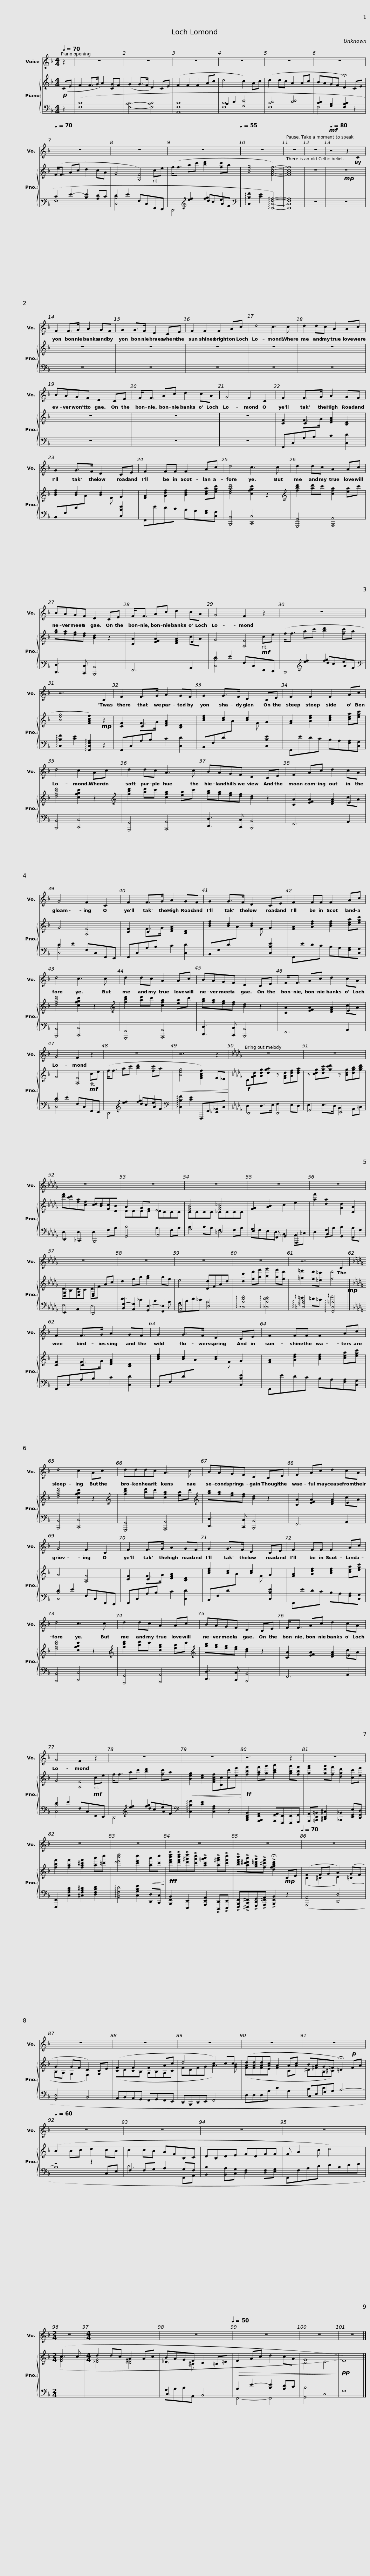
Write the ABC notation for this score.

X:1
%%score 1 { ( 2 5 ) | ( 3 4 6 ) }
L:1/8
Q:1/4=70
M:4/4
I:linebreak $
K:F
V:1 treble
V:2 treble
V:5 treble
V:3 bass
V:4 bass
V:6 bass
V:1
 z2 | z8 | z8 | z8 | z8 | %5
 z8 |$[Q:1/4=68] z8[Q:1/4=66][Q:1/4=64][Q:1/4=62][Q:1/4=60][Q:1/4=70] | z8 | z8[Q:1/4=70] |[Q:1/4=68] z8[Q:1/4=65][Q:1/4=60][Q:1/4=55] | %10
 z8 | z8 | z8 |$[Q:1/4=80]!mf! z4 z2 C2 | F2 F>G A2 GF | %15
 G2 G>F D2 CE | F2 F2 F2 Ac |$ d4 c3 c | d2 dc A2 Ac | BAGF D2 CE |$ %20
 F<F Ac d2 cA | G4 F2 C2 | F2 F>G A2 GF |$ G2 G>F D2 CE | F2 FF F2 Ac | %25
 d4 c3 c | d2 dc A2 Ac |$ BAGF D2 CE | F<F Ac d2 cA | G4 F2 z2 |$ %30
 z8 | z6 C2 | F2 F>G A2 GF | G2 G>F D2 CE |$ F2 F2 F2 Ac | %35
 d4 c2 Ac | d2 dc A3 c |$ BAGF D2 CE | F2 Ac d2 cA | G4 F2 C2 |$ %40
 F2 F>G A2 GF | G2 G>F D2 CE | F2 FF F2 Ac | d4 c3 c |$ d2 dc A2 Ac | %45
 BAGF D2 CE | F<F Ac d2 cA |$ G4 F2 z2 | z8 | z6 z2 | %50
[K:Db] z8 |$ z8 | z8 | z8 |$ z8 | %55
 z8 | z8 | z8 |$ z8 | z8 | %60
 z8 | z6 C2 ||$[K:F] F2 F>G A2 GF | G2 G>F D2 CE | F2 FF F2 Ac |$ %65
 d4 c2 Ac | dddc A3 c | BAGF D2 CE |$ F2 Ac d2 cA | G4 F2 C2 | %70
 F2 F>G A2 GF |$ G2 G>F D2 CE | F2 FF F2 Ac | d4 c3 c | d2 dc A2 Ac |$ %75
 BAGF D2 CE | F<F Ac d2 cA | G4 F2 z2 |$ z8 | z8 | %80
 z6 z2 | z8 |$ z8 | z8 |[Q:1/4=75] z8[Q:1/4=70][Q:1/4=65] | %85
[Q:1/4=60] z8[Q:1/4=55][Q:1/4=50][Q:1/4=45][Q:1/4=30][Q:1/4=70] |$[K:F] z8 | z8 | z8 | z8 |$ %90
 z8 | z8[Q:1/4=60] | z8 | z8 | z8 |$ %95
 z8 |[M:2/4] z4 |[M:4/4] x8 |[Q:1/4=55] z8[Q:1/4=50][Q:1/4=45][Q:1/4=40][Q:1/4=50] | z8 | %100
 z8 |$ z8 |] %102
V:2
!p! (CE | F2 F>G A2) [CG]F | (G2 G>F D2) CE | (F2 F2 F2 Ac | d4 c2) Ac | %5
 (d2 dc A2 Ac |$ BAGF !fermata!D2) CE | (F<F Ac d2 cA | G4 [A,F]4) | (f<f ac' [bd']2 [fc']a | %10
 [Beg]4 [FAcf]4-) | [FAcf]8 | z8 |$!mp! z8 | z8 | %15
 z8 | z8 |$ z8 | z8 | z8 |$ %20
 z8 | z8 | [CF]2 C2 [DFA]2 [B,D]2 |$ [Bdf]2 [Bd]2 [Bd]2 G2 | [FA]2 [Adf]2 [Bdf]2 [cea][egc'] | %25
 [dfbd']4 [cfgc']2 z2 |[K:treble] [fbd']2 [ad']c' [cfa]2 [ea]c' |$ [gb][fa][eg][df] [Bd]2 z2 | [CA]2 [EFA]2 [DFA]2 E2 | G4 [A,F]4 |$ %30
 (f<f ac' [bd']2 [fc']a | [Beg]4 [FAcf]2)!mp! z2 | [CF]2 C2 [DFA]2 [B,D]2 | [Bdf]2 [Bd]2 [Bd]2 G2 |$ [FA]2 [Adf]2 [Bdf]2 [cea][egc'] | %35
 [dfbd']4 [cfgc']2 z2 |[K:treble] [fbd']2 [ad']c' [cfa]2 [ea]c' |$ [gb][fa][eg][df] [Bd]2 z2 | [CA]2 [EFA]2 [DFA]2 E2 | G4 [A,F]4 |$ %40
 [CF]2 C2 [DFA]2 [B,D]2 | [Bdf]2 [Bd]2 [Bd]2 G2 | [FA]2 [Adf]2 [Bdf]2 [cea][egc'] | [dfbd']4 [cfgc']2 z2 |$[K:treble] [fbd']2 [ad']c' [cfa]2 [ea]c' | %45
 [gb][fa][eg][df] [Bd]2 z2 | [CA]2 [EFA]2 [DFA]2 E2 |$ G4 [A,F]4 | (f<f ac' [bd']2 [fc']a |!<(! [Beg]4 [FAcf]2) F_E!<)! | %50
[K:Db]!f! D[GAd][Adg][dga] z [FAd][Adf][dfa] |$ z [cdg][dgc'][gc'd'] z [Bdg][dgb][gbd'] | [d'f'][c'd'][fa][cf] [cd][Bd][Fc][DB] | A2 GF E4 |$ [EGB]4 [FA_c]4 | %55
 [FG]2 [AB]2 c2 e2 | [af']2 [da]2 [Gd]2 [CA]2 | [D,G,]2 [E,A,]2 [D,F,]2 Ac |$ d2 fa [gb]2 af | e4 [Dd]FAd | %60
 [dd']2 [ff'][aa'] [bb']2 [aa'][ff'] | [=g=g']2 [ff'][=e=e'] [ff']4!mp! ||$[K:F] [CF]2 C2 [DFA]2 [B,D]2 | [Bdf]2 [Bd]2 [Bd]2 G2 | [FA]2 [Adf]2 [Bdf]2 [cea][egc'] |$ %65
 [dfbd']4 [cfgc']2 z2 |[K:treble] [fbd']2 [ad']c' [cfa]2 [ea]c' |[K:treble] [gb][fa][eg][df] [Bd]2 z2 |$ [CA]2 [EFA]2 [DFA]2 E2 | G4 [A,F]4 | %70
 [CF]2 C2 [DFA]2 [B,D]2 |$ [Bdf]2 [Bd]2 [Bd]2 G2 | [FA]2 [Adf]2 [Bdf]2 [cea][egc'] | [dfbd']4 [cfgc']2 z2 |[K:treble] [fbd']2 [ad']c' [cfa]2 [ea]c' |$ %75
[K:treble] [gb][fa][eg][df] [Bd]2 z2 | [CA]2 [EFA]2 [DFA]2 E2 | G4 [A,F]4 |$ f<f ac' [bd']2 [fc']a |!<(! [Beg]2 [ce]2 [FAcf][Cc][cc'][ee']!<)! | %80
!ff! [fbf']2 [faf'][gg'] [ac'a']2 [gbg'][fbf'] | [ge'g']2 [gd'g'][ff'] [dgd']2 [cc'][ee'] |$ [fbf']2 [faf']2 [fa^c'f']2 [aa'][=c'c''] | [d'e'b'd'']4 [c'e'c'']2!<(! [aa'][c'c'']!<)! |!fff! !>![d'f'b'd'']!>![d'f'b'd'']!>![d'^g'd'']!>![c'g'c''] !>![ac'=g'a']2 !>![a^f'a']!>![c'f'c''] | %85
 !>![bd'f'b']!>![ac'^d'a']!>![gb=d'g']!>![f^c'f'] !>!!fermata![dfgbd']2!mp! CE |$[K:F] (F2 FG A2) (GF | G2 GF D2) CE | (F2 F2 F2 Ac | d4 c2) cc |$ %90
 ([Ad][Ad][Ad][Ac] A2 Ac | BAG=F !fermata!=D2)!p! FA | (B2 Bc d2 cB | c2 cB AFB,C | DB,DE FDFF |$ %95
 F A2 c d4) |[M:2/4] (c3 c |[M:4/4] d2 dc A2 Ac | BAGF D2 =C=E |!>(! F2 Ac d2 cA | %100
 G8!>)! |$!pp! F8) |] %102
V:3
 z2 | ([F,C]8 | [F,-B,-C]4 [F,B,C]4 | [A,,F,C]8 | B,2 D2 [G,E]4 | %5
 [CD]4 [DE]4 |$ [CD]2 [G,B,]2 [F,B,C]2 z2 | C2 E2- [B,E]2 [A,D]C | D2 E2 F,C,F,,E,, | x2[K:treble] [ef]2 [fg]2 e2 | %10
[K:bass] !arpeggio![C,B,F]2 [CE]2 !arpeggio![F,,C,F,A,]4-) | [F,,C,F,A,]8 | z8 |$ z8 | z8 | %15
 z8 | z8 |$ z8 | z8 | z8 |$ %20
 z8 | z8 | F,,C,A,B, C2 [C,D]2 |$ B,,F,D[I:staff -1]A[I:staff +1] x[I:staff -1] F[I:staff +1] [C,B,E]2 | F,,EDC B,A,[F,A,][C,G,] | %25
 [B,,,B,,]4 [C,,C,]4 | [G,,,G,,]4 [A,,,A,,]4 |$ [D,,D,]3 [C,,C,] [B,,,B,,]4 | F,,6 A,,2 | D2 E2 F,C,F,,E,, |$ %30
 x2[K:treble] [ef]2 [fg]2 e2 |[K:bass] !arpeggio![C,B,F]2 [CE]2 !arpeggio![F,,C,F,A,]2 z2 | F,,C,A,B, C2 [C,D]2 | B,,F,D[I:staff -1]A[I:staff +1] x[I:staff -1] F[I:staff +1] [C,B,E]2 |$ F,,EDC B,A,[F,A,][C,G,] | %35
 [B,,,B,,]4 [C,,C,]4 | [G,,,G,,]4 [A,,,A,,]4 |$ [D,,D,]3 [C,,C,] [B,,,B,,]4 | F,,6 A,,2 | D2 E2 F,C,F,,E,, |$ %40
 F,,C,A,B, C2 [C,D]2 | B,,F,D[I:staff -1]A[I:staff +1] x[I:staff -1] F[I:staff +1] [C,B,E]2 | F,,EDC B,A,[F,A,][C,G,] | [B,,,B,,]4 [C,,C,]4 |$ [G,,,G,,]4 [A,,,A,,]4 | %45
 [D,,D,]3 [C,,C,] [B,,,B,,]4 | F,,6 A,,2 |$ D2 E2 F,C,F,,E,, | x2[K:treble] [ef]2 [fg]2 e2 |[K:bass] !arpeggio![C,B,F]2 [CE]2 F,,,F,,[_E,,_A,,]C, | %50
[K:Db] D,,4 D,,4 |$ G,,4 E,,4 | D,,2 _C,,2 B,,,4 | G,,4 A,,4 |$ G,4 =D,4 | %55
 E,2 x F,, G,,2 A,,,2 | x2 B,,2 G,,2 F,,2 | E,,2 A,,2 D,,4 |$ [B,,F,-]2 [A,,F,]2 [G,,D,-]2 [F,,D,]2 | [A,,E,]4 D,4 | %60
 !arpeggio![_C,A,DF]4 !arpeggio![_C,A,DE]4 | !arpeggio![=C,=G,B,]4 !arpeggio![F,,C,=A,]4 ||$[K:F] F,,C,A,B, C2 [C,D]2 | B,,F,D[I:staff -1]A[I:staff +1] x[I:staff -1] F[I:staff +1] [C,B,E]2 | F,,EDC B,A,[F,A,][C,G,] |$ %65
 [B,,,B,,]4 [C,,C,]4 | [G,,,G,,]4 [A,,,A,,]4 | [D,,D,]3 [C,,C,] [B,,,B,,]4 |$ F,,6 A,,2 | D2 E2 F,C,F,,E,, | %70
 F,,C,A,B, C2 [C,D]2 |$ B,,F,D[I:staff -1]A[I:staff +1] x[I:staff -1] F[I:staff +1] [C,B,E]2 | F,,EDC B,A,[F,A,][C,G,] | [B,,,B,,]4 [C,,C,]4 | [G,,,G,,]4 [A,,,A,,]4 |$ %75
 [D,,D,]3 [C,,C,] [B,,,B,,]4 | F,,6 A,,2 | D2 E2 F,C,F,,E,, |$ x2[K:treble] [ef]2 [fg]2 e2 |[K:bass] !arpeggio![C,B,F]2 [CE]2 [C,F,A,]2 z2 | %80
 [B,,,D,,F,,B,,]2 [A,,,B,,,F,,A,,]2 [A,,,G,,A,,][F,,,F,,][F,,,F,,][G,,,G,,] | [A,,,A,,][=B,,,E,,=B,,] [^C,,E,,^C,]2 [_B,,,_B,,]2 [E,,G,,E,][D,,G,,D,] |$ [F,,,F,,]2 [C,F,A,C]2 [^C,F,A,^C]2 [D,F,B,D]2 | !arpeggio![B,,F,D]4 [C,G,B,E]2 [D,,D,][C,,C,] | [B,,,F,,B,,]2 [E,,,E,,]2 [A,,,E,,A,,]2 !>![D,,,D,,]!>![E,,,E,,] | %85
 !>![F,,,B,,,F,,]!>![^F,,,C,,^F,,]!>![G,,,D,,G,,]!>![A,,,=F,,A,,] !>![B,,,F,,B,,]2 z2 |$[K:F] ([A,,,A,,]4 [D,,D,]4 | [G,,D,]4 B,,4 | A,,B,,A,,G,, F,,G,,F,,E,, | D,,B,,,D,,E,, F,,4 |$ %90
 D,D,D,A, D2 A,2 | C,E,G,A, B,4- | z4 z2 C,E, | F,2 F,G, A,2 G,F, | [B,,B,]2 [B,,A,][C,G,] [D,F,]2 [D,F,][E,G,] |$ %95
 F,,F,A,C DB,DE |[M:2/4][I:staff -1] [FA]4 |[M:4/4] [_EG]4 [D^F]4 |[I:staff +1] C,3 x B,,4 | A,2 E2- [B,E]2 [A,D]C | %100
 [G,,B,]4 C,4 |$ F,8) |] %102
V:4
 x2 | x8 | x8 | x8 | [F,C]8 | %5
 F,8 |$ F,4 x4 | F,8 | [C,B,]4 x4 | x2[K:treble] x2 dcAF | %10
[K:bass] x8 | x8 | x8 |$ x8 | x8 | %15
 x8 | x8 |$ x8 | x8 | x8 |$ %20
 x8 | x8 | x8 |$ x8 | x8 | %25
 x8 | x8 |$ x8 | x8 | [C,B,]4 x4 |$ %30
 x2[K:treble] x2 dcAF |[K:bass] x8 | x8 | x8 |$ x8 | %35
 x8 | x8 |$ x8 | x8 | [C,B,]4 x4 |$ %40
 x8 | x8 | x8 | x8 |$ x8 | %45
 x8 | x8 |$ [C,B,]4 x4 | x2[K:treble] x2 dcAF |[K:bass] x8 | %50
[K:Db] D,2 D,>E, F,2 E,D, |$ E,2 E,>D, B,,2 A,,=C, | D,2 D,2 D,2 F,A, | B,4 A,2 F,A, |$ B,2 B,A, F,2 F,A, | %55
 G,F,E,D, B,,2 A,,=C, | D,2 F,A, B,2 A,F, | E,4 D,4 |$ D3 _C2 B,2 A, | G,B,D_C A,4 | %60
 x8 | !arpeggio!=E2 =D=C !arpeggio!F4 ||$[K:F] x8 | x8 | x8 |$ %65
 x8 | x8 | x8 |$ x8 | [C,B,]4 x4 | %70
 x8 |$ x8 | x8 | x8 | x8 |$ %75
 x8 | x8 | [C,B,]4 x4 |$ x2[K:treble] x2 dcAF |[K:bass] x8 | %80
 x8 | x8 |$ x8 | x8 | x8 | %85
 x8 |$[K:F] x8 | x8 | x8 | x8 |$ %90
 x8 | C2 D2 x4 | B,8 | C6 F,,A,, | x8 |$ %95
 x8 |[M:2/4] x4 |[M:4/4] x8 | G,A,B,A,, x4 | F,,4- F,,4 | %100
 x8 |$ x8 |] %102
V:5
 x2 | x8 | x8 | x8 | x8 | %5
 x8 |$ x8 | x8 | x6 ce | x8 | %10
 x8 | x8 | x8 |$ x8 | x8 | %15
 x8 | x8 |$ x8 | x8 | x8 |$ %20
 x8 | x8 | x2 F>G x4 |$ x8 | x8 | %25
 x8 |[K:treble] x8 |$ x8 | x6 cA | x6!mf! ce |$ %30
 x8 | x8 | x2 F>G x4 | x8 |$ x8 | %35
 x8 |[K:treble] x8 |$ x8 | x6 cA | x8 |$ %40
 x2 F>G x4 | x8 | x8 | x8 |$[K:treble] x8 | %45
 x8 | x6 cA |$ x6!mf! ce | x8 | x8 | %50
[K:Db] x8 |$ x8 | x8 | DDDD DCCC |$ CCCC _CCCC | %55
 x8 | x8 | DB,DC DF x2 |$ x8 | x8 | %60
 x8 | x8 ||$[K:F] x2 F>G x4 | x8 | x8 |$ %65
 x8 |[K:treble] x8 |[K:treble] x8 |$ x6 cA | x8 | %70
 x2 F>G x4 |$ x8 | x8 | x8 |[K:treble] x8 |$ %75
[K:treble] x8 | x6 cA | x6!mf! ce |$ x8 | x8 | %80
 x8 | x8 |$ x8 | x8 | x8 | %85
 x8 |$[K:F] (C2 ^C2 D2) (=C2 | B,A, G,2 F,2) G,2 | (CDCB, A,B,A,C | FDFG A3) [GB] |$ %90
 (FFFE F2 CA | ^D^FB,^C) x4 | x8 | x8 | x8 |$ %95
 x8 |[M:2/4] x4 |[M:4/4] x8 | _E3 ^C x4 | x8 | %100
 D4 E4 |$ x8 |] %102
V:6
 x2 | x8 | x8 | x8 | x8 | %5
 x8 |$ x8 | x8 | x8 | D,,4[K:treble] x4 | %10
[K:bass] x8 | x8 | x8 |$ x8 | x8 | %15
 x8 | x8 |$ x8 | x8 | x8 |$ %20
 x8 | x8 | x8 |$ x8 | x8 | %25
 x8 | x8 |$ x8 | x8 | x8 |$ %30
 D,,4[K:treble] x4 |[K:bass] x8 | x8 | x8 |$ x8 | %35
 x8 | x8 |$ x8 | x8 | x8 |$ %40
 x8 | x8 | x8 | x8 |$ x8 | %45
 x8 | x8 |$ x8 | D,,4[K:treble] x4 |[K:bass] x8 | %50
[K:Db] x8 |$ x8 | x8 | x8 |$ x8 | %55
 x8 | x8 | x8 |$ x8 | x8 | %60
 x8 | x8 ||$[K:F] x8 | x8 | x8 |$ %65
 x8 | x8 | x8 |$ x8 | x8 | %70
 x8 |$ x8 | x8 | x8 | x8 |$ %75
 x8 | x8 | x8 |$ D,,4[K:treble] x4 |[K:bass] x8 | %80
 x8 | x8 |$ x8 | x8 | x8 | %85
 x8 |$[K:F] x8 | x8 | x8 | x8 |$ %90
 x8 | x8 | x8 | x8 | x8 |$ %95
 x8 |[M:2/4] x4 |[M:4/4] x8 | x8 | x8 | %100
 x8 |$ x8 |] %102
